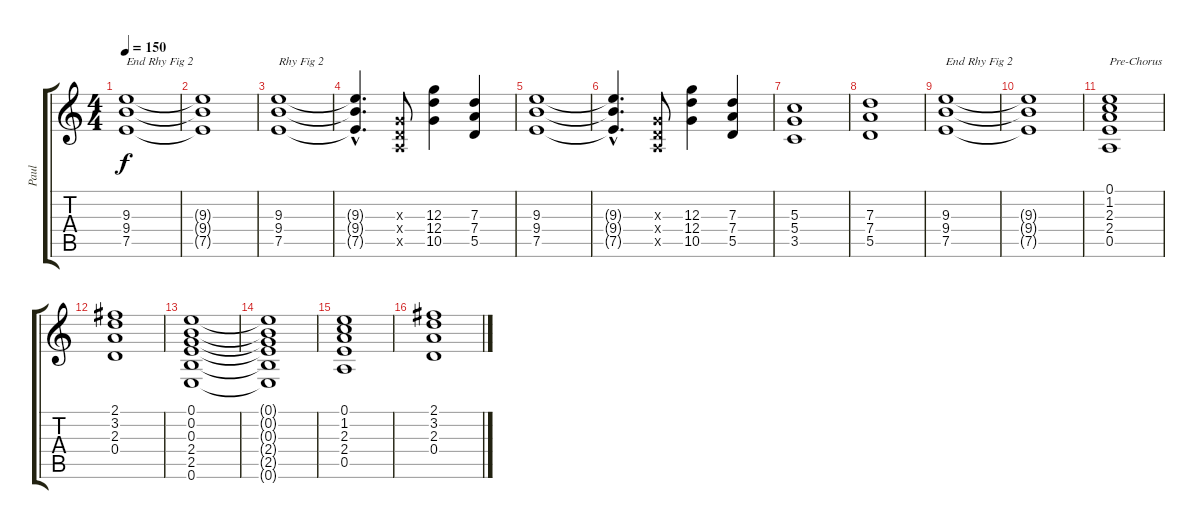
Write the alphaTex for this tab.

\track ("Paul" "Paul") {instrument overdrivenguitar}
\staff {score tabs}
\tuning (E4 B3 G3 D3 A2 E2) {hide}
\ts (4 4)
\tempo 150
\clef g2
\ks c
(9.3 9.4 7.5).1{txt "End Rhy Fig 2" dy f} |
(9.3{t} 9.4{t} 7.5{t}).1 |
(9.3 9.4 7.5).1{txt "Rhy Fig 2"} |
(9.3{hac t} 9.4{hac t} 7.5{hac t}).4{d} (0.3{x} 0.4{x} 0.5{x}).8 (12.3 12.4 10.5).4 (7.3 7.4 5.5).4 |
(9.3 9.4 7.5).1 |
(9.3{hac t} 9.4{hac t} 7.5{hac t}).4{d} (0.3{x} 0.4{x} 0.5{x}).8 (12.3 12.4 10.5).4 (7.3 7.4 5.5).4 |
(5.3 5.4 3.5).1 |
(7.3 7.4 5.5).1 |
(9.3 9.4 7.5).1{txt "End Rhy Fig 2"} |
(9.3{t} 9.4{t} 7.5{t}).1 |
(0.1 1.2 2.3 2.4 0.5).1{txt "Pre-Chorus"} |
(2.1 3.2 2.3 0.4).1 |
(0.1 0.2 0.3 2.4 2.5 0.6).1 |
(0.1{t} 0.2{t} 0.3{t} 2.4{t} 2.5{t} 0.6{t}).1 |
(0.1 1.2 2.3 2.4 0.5).1 |
(2.1 3.2 2.3 0.4).1
